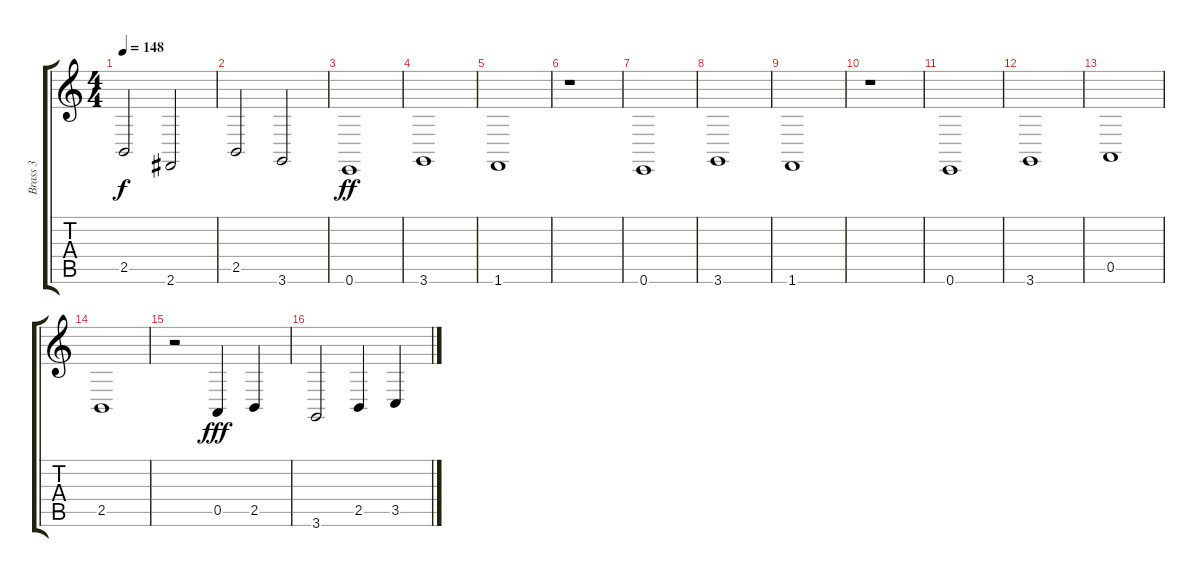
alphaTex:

\track ("Brass 3" "Brass 3") {instrument synthbrass1}
\staff {score tabs}
\tuning (E4 B3 G3 D3 A2 E2) {hide}
\ts (4 4)
\tempo 148
\clef g2
\ks c
2.5.2{dy f} 2.6.2 |
2.5.2 3.6.2 |
0.6.1{dy ff volume 14 instrument trombone} |
3.6.1 |
1.6.1 |
r.1 |
0.6.1 |
3.6.1 |
1.6.1 |
r.1 |
0.6.1 |
3.6.1 |
0.5.1 |
2.5.1 |
r.2 0.5.4{dy fff} 2.5.4 |
3.6.2 2.5.4 3.5.4
